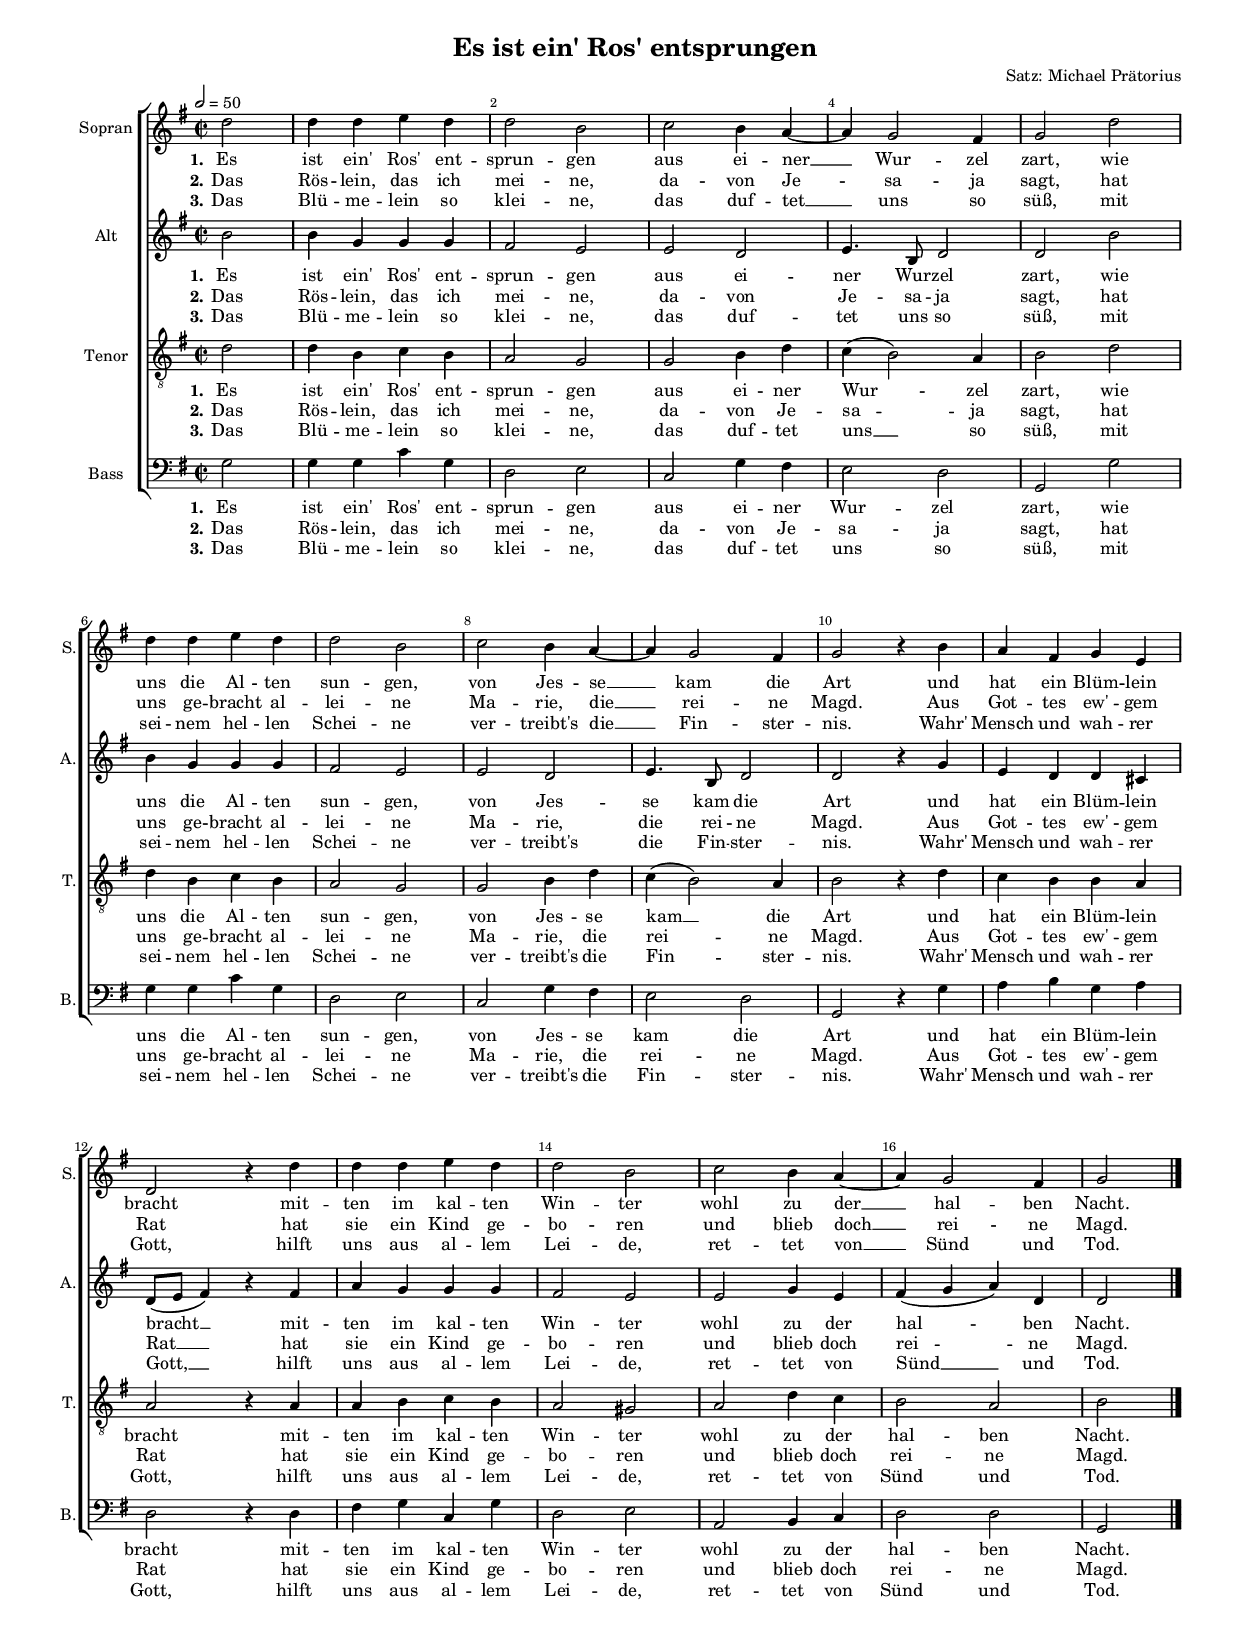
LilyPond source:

\version "2.18.2"

% закомментируйте строку ниже, чтобы получался pdf с навигацией
#(ly:set-option 'point-and-click #f)
#(ly:set-option 'midi-extension "mid")
#(set-default-paper-size "a4")
#(set-global-staff-size 14)

\header {
  title = "Es ist ein' Ros' entsprungen"
  composer = "Satz: Michael Prätorius"
  % Удалить строку версии LilyPond 
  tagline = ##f
}

global = {
  \key f \major
  \time 2/2
  \autoBeamOff
}

%make visible number of every 2-nd bar
secondbar = {
  \override Score.BarNumber.break-visibility = #end-of-line-invisible
  \set Score.barNumberVisibility = #(every-nth-bar-number-visible 2)
}

%use this as temporary line break
abr = { \break }

% uncommend next line when finished
%abr = {}

%once hide accidental (runaround for cadenza
nat = { \once \hide Accidental }

sopvoice = \relative c'' {
  \global
  \tempo 2=50
  \secondbar  
  \partial 2 c2 |
  c4 c d c |
  c2 a |
  bes a4 g~ |
  g f2 e4 |
  f2 c' | \abr
  c4 c d c |
  c2 a |
  bes a4 g~ |
  g f2 e4 |
  f2 r4 a |
  g e f d |
  c2 r4 c' |
  c c d c |
  c2 a |
  bes a4 g~ |
  g f2 e4 |
  f2 \bar "|."
}


altvoice = \relative c'' {
  \global
  \partial 2 a2 |
  a4 f f f |
  e2 d |
  d c |
  d4. a8 c2 |
  c a' | \abr
  a4 f f f |
  e2 d |
  d c |
  d4. a8 c2 |
  c r4 f |
  d c c b | \abr
  c8[( d] e4) r e |
  g f f f |
  e2 d |
  d f4 d |
  e( f g) c, |
  c2 \bar "|."
}


tenorvoice = \relative c' {
  \global
  \partial 2 c2 |
  c4 a bes a |
  g2 f |
  f a4 c |
  bes( a2) g4 |
  a2 c | \abr
  c4 a bes a |
  g2 f |
  f a4 c |
  bes( a2) g4 |
  a2 r4 c |
  bes a a g | \abr
  g2 r4 g |
  g a bes a |
  g2 fis |
  g c4 bes |
  a2 g |
  a \bar "|."
}


bassvoice = \relative c {
  \global
  \partial 2 f2 |
  f4 f bes f |
  c2 d |
  bes f'4 e |
  d2 c |
  f, f' | \abr
  f4 f bes f |
  c2 d |
  bes f'4 e |
  d2 c |
  f, r4 f' |
  g a f g | \abr
  c,2 r4 c |
  e f bes, f' |
  c2 d |
  g, a4 bes |
  c2 c |
  f, \bar "|."
}

lyricsones = \lyricmode {
  \set stanza = "1." Es ist ein' Ros' ent -- sprun -- gen aus ei -- ner __ Wur -- zel zart, wie
  uns die Al -- ten sun -- gen, von Jes -- se __ kam die Art und hat ein Blüm -- lein
  bracht mit -- ten im kal -- ten Win -- ter wohl zu der __ hal -- ben Nacht.
}

lyricstwos = \lyricmode {
  \set stanza = "2."
  Das Rös -- lein, das ich mei -- ne, da -- von Je -- sa -- ja sagt, hat
  uns ge -- bracht al -- lei -- ne Ma -- rie, die __ rei -- ne Magd. Aus Got -- tes ew' -- gem
  Rat hat sie ein Kind ge -- bo -- ren und blieb doch __ rei -- ne Magd.
}

lyricsthrees = \lyricmode {
  \set stanza = "3." 
  Das Blü -- me -- lein so klei -- ne, das duf -- tet __ uns so süß, mit
  sei -- nem hel -- len Schei -- ne ver -- treibt's die __ Fin -- ster -- nis. Wahr' Mensch und wah -- rer
  Gott, hilft uns aus al -- lem Lei -- de, ret -- tet von __ Sünd und Tod.
}

lyricsonea = \lyricmode {
  \set stanza = "1." Es ist ein' Ros' ent -- sprun -- gen aus ei -- ner Wur -- zel zart, wie
  uns die Al -- ten sun -- gen, von Jes -- se kam die Art und hat ein Blüm -- lein
  bracht __ mit -- ten im kal -- ten Win -- ter wohl zu der hal -- ben Nacht.
}

lyricstwoa = \lyricmode {
  \set stanza = "2."
  Das Rös -- lein, das ich mei -- ne, da -- von Je -- sa -- ja sagt, hat
  uns ge -- bracht al -- lei -- ne Ma -- rie, die rei -- ne Magd. Aus Got -- tes ew' -- gem
  Rat __ hat sie ein Kind ge -- bo -- ren und blieb doch rei -- ne Magd.
}

lyricsthreea = \lyricmode {
  \set stanza = "3." 
  Das Blü -- me -- lein so klei -- ne, das duf -- tet uns so süß, mit
  sei -- nem hel -- len Schei -- ne ver -- treibt's die Fin -- ster -- nis. Wahr' Mensch und wah -- rer
  Gott, __ hilft uns aus al -- lem Lei -- de, ret -- tet von Sünd __ und Tod.
}


lyricsonet = \lyricmode {
  \set stanza = "1." Es ist ein' Ros' ent -- sprun -- gen aus ei -- ner Wur -- zel zart, wie
  uns die Al -- ten sun -- gen, von Jes -- se kam __ die Art und hat ein Blüm -- lein
  bracht mit -- ten im kal -- ten Win -- ter wohl zu der hal -- ben Nacht.
}

lyricstwot = \lyricmode {
  \set stanza = "2."
  Das Rös -- lein, das ich mei -- ne, da -- von Je -- sa -- ja sagt, hat
  uns ge -- bracht al -- lei -- ne Ma -- rie, die rei -- ne Magd. Aus Got -- tes ew' -- gem
  Rat hat sie ein Kind ge -- bo -- ren und blieb doch rei -- ne Magd.
}

lyricsthreet = \lyricmode {
  \set stanza = "3." 
  Das Blü -- me -- lein so klei -- ne, das duf -- tet uns __ so süß, mit
  sei -- nem hel -- len Schei -- ne ver -- treibt's die Fin -- ster -- nis. Wahr' Mensch und wah -- rer
  Gott, hilft uns aus al -- lem Lei -- de, ret -- tet von Sünd und Tod.
}


lyricsoneb = \lyricmode {
  \set stanza = "1." Es ist ein' Ros' ent -- sprun -- gen aus ei -- ner Wur -- zel zart, wie
  uns die Al -- ten sun -- gen, von Jes -- se kam die Art und hat ein Blüm -- lein
  bracht mit -- ten im kal -- ten Win -- ter wohl zu der hal -- ben Nacht.
}

lyricstwob = \lyricmode {
  \set stanza = "2."
  Das Rös -- lein, das ich mei -- ne, da -- von Je -- sa -- ja sagt, hat
  uns ge -- bracht al -- lei -- ne Ma -- rie, die rei -- ne Magd. Aus Got -- tes ew' -- gem
  Rat hat sie ein Kind ge -- bo -- ren und blieb doch rei -- ne Magd.
}

lyricsthreeb = \lyricmode {
  \set stanza = "3." 
  Das Blü -- me -- lein so klei -- ne, das duf -- tet uns so süß, mit
  sei -- nem hel -- len Schei -- ne ver -- treibt's die Fin -- ster -- nis. Wahr' Mensch und wah -- rer
  Gott, hilft uns aus al -- lem Lei -- de, ret -- tet von Sünd und Tod.
}

\bookpart {
  \paper {
    top-margin = 15
    left-margin = 15
    right-margin = 10
    bottom-margin = 15
    indent = 10
    ragged-last-bottom = ##f

  }
  \score {
      \transpose f g {
    \new ChoirStaff <<
      \new Staff = "sopstaff" \with {
        instrumentName = "Sopran"
        shortInstrumentName = "S."
        midiInstrument = "voice oohs"
      } { \new Voice = "soprano" { \oneVoice \sopvoice } }
      
      \new Lyrics = "sopranoone"
      \new Lyrics = "sopranotwo"
      \new Lyrics = "sopranothree"
      
      \new Staff = "altstaff" \with {
        instrumentName = "Alt"
        shortInstrumentName = "A."
        midiInstrument = "voice oohs"
      } { \new Voice = "alto" { \oneVoice \altvoice } }
      
      \new Lyrics = "altone"
      \new Lyrics = "alttwo"
      \new Lyrics = "altthree"
      
      \new Staff = "tenorstaff" \with {
        instrumentName = "Tenor"
        shortInstrumentName = "T."
        midiInstrument = "voice oohs"
      } { \new Voice = "tenor" { \clef "G_8" \oneVoice \tenorvoice } }
      
      \new Lyrics = "tenorone"
      \new Lyrics = "tenortwo"
      \new Lyrics = "tenorthree"
      
      \new Staff = "bassstaff" \with {
        instrumentName = "Bass"
        shortInstrumentName = "B."
        midiInstrument = "voice oohs"
      } { \new Voice = "bass" { \clef bass \oneVoice \bassvoice } }
      
      \new Lyrics = "bassone"
      \new Lyrics = "basstwo"
      \new Lyrics = "bassthree"
      
      \context Lyrics = "sopranoone" { \lyricsto "soprano" { \lyricsones } }
      \context Lyrics = "sopranotwo" { \lyricsto "soprano" { \lyricstwos } }
      \context Lyrics = "sopranothree" { \lyricsto "soprano" { \lyricsthrees } }
      
      \context Lyrics = "altone" { \lyricsto "alto" { \lyricsonea } }
      \context Lyrics = "alttwo" { \lyricsto "alto" { \lyricstwoa } }
      \context Lyrics = "altthree" { \lyricsto "alto" { \lyricsthreea } }
      
      \context Lyrics = "tenorone" { \lyricsto "tenor" { \lyricsonet } }
      \context Lyrics = "tenortwo" { \lyricsto "tenor" { \lyricstwot } }
      \context Lyrics = "tenorthree" { \lyricsto "tenor" { \lyricsthreet } }
      
      \context Lyrics = "bassone" { \lyricsto "bass" { \lyricsoneb } }
      \context Lyrics = "basstwo" { \lyricsto "bass" { \lyricstwob } }
      \context Lyrics = "bassthree" { \lyricsto "bass" { \lyricsthreeb } }

    >>
      }  % transposeµ
    \layout { 
      \context {
        \Score
      }
      \context {
        \Staff
        % удаляем обозначение темпа из общего плана
        %  \remove "Time_signature_engraver"
        %  \remove "Bar_number_engraver"
      }
      %Metronome_mark_engraver
    }
  }
}

\bookpart {
  \score {
    \unfoldRepeats
      \transpose f g {
    \new ChoirStaff <<
      \new Staff = "sopstaff" \with {
        instrumentName = "Sopran"
        shortInstrumentName = "S."
        midiInstrument = "voice oohs"
      } { \new Voice = "soprano" { \oneVoice \sopvoice } }
      
      \new Lyrics = "sopranoone"
      \new Lyrics = "sopranotwo"
      \new Lyrics = "sopranothree"
      
      \new Staff = "altstaff" \with {
        instrumentName = "Alt"
        shortInstrumentName = "A."
        midiInstrument = "voice oohs"
      } { \new Voice = "alto" { \oneVoice \altvoice } }
      
      \new Lyrics = "altone"
      \new Lyrics = "alttwo"
      \new Lyrics = "altthree"
      
      \new Staff = "tenorstaff" \with {
        instrumentName = "Tenor"
        shortInstrumentName = "T."
        midiInstrument = "voice oohs"
      } { \new Voice = "tenor" { \clef "G_8" \oneVoice \tenorvoice } }
      
      \new Lyrics = "tenorone"
      \new Lyrics = "tenortwo"
      \new Lyrics = "tenorthree"
      
      \new Staff = "bassstaff" \with {
        instrumentName = "Bass"
        shortInstrumentName = "B."
        midiInstrument = "voice oohs"
      } { \new Voice = "bass" { \clef bass \oneVoice \bassvoice } }
      
      \new Lyrics = "bassone"
      \new Lyrics = "basstwo"
      \new Lyrics = "bassthree"
      
      \context Lyrics = "sopranoone" { \lyricsto "soprano" { \lyricsones } }
      \context Lyrics = "sopranotwo" { \lyricsto "soprano" { \lyricstwos } }
      \context Lyrics = "sopranothree" { \lyricsto "soprano" { \lyricsthrees } }
      
      \context Lyrics = "altone" { \lyricsto "alto" { \lyricsonea } }
      \context Lyrics = "alttwo" { \lyricsto "alto" { \lyricstwoa } }
      \context Lyrics = "altthree" { \lyricsto "alto" { \lyricsthreea } }
      
      \context Lyrics = "tenorone" { \lyricsto "tenor" { \lyricsonet } }
      \context Lyrics = "tenortwo" { \lyricsto "tenor" { \lyricstwot } }
      \context Lyrics = "tenorthree" { \lyricsto "tenor" { \lyricsthreet } }
      
      \context Lyrics = "bassone" { \lyricsto "bass" { \lyricsoneb } }
      \context Lyrics = "basstwo" { \lyricsto "bass" { \lyricstwob } }
      \context Lyrics = "bassthree" { \lyricsto "bass" { \lyricsthreeb } }

    >>
      }  % transposeµ
    \midi {
      \tempo 2=50
    }
  }
}
